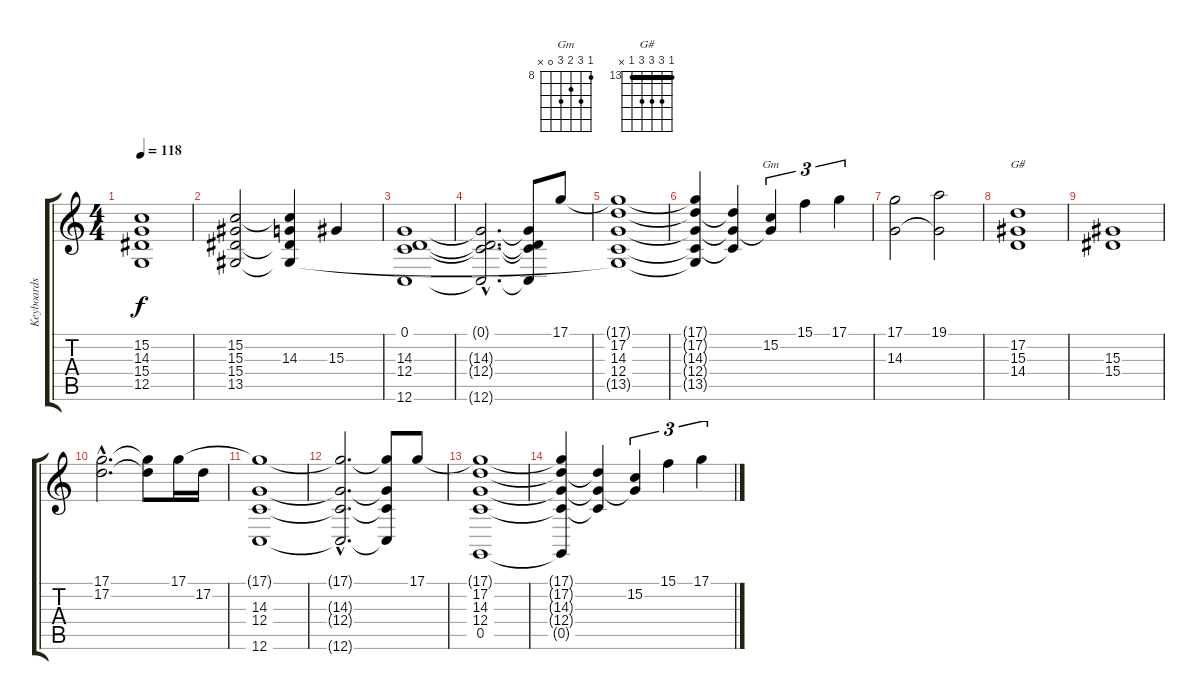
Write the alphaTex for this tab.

\track ("Keyboards II" "Keyboards ") {instrument stringensemble2}
\staff {score tabs}
\tuning (D4 A3 F3 C3 G2 C2) {hide}
\chord ("Gm" 8 10 9 10 0 x) {firstfret 8}
\chord ("G#" 13 15 15 15 13 x) {firstfret 13 barre 13}
\ts (4 4)
\tempo 118
\clef g2
\ks c
(15.2 14.3 15.4 12.5).1{dy f} |
(15.2 15.3 15.4 13.5).2 (15.2{t} 14.3 15.4{t} 13.5{t}).4 15.3.4 |
(0.1 14.3 12.4 12.6).1 |
(0.1{hac t} 14.3{hac t} 12.4{hac t} 12.6{hac t}).2{d} (0.1{t} 14.3{t} 12.4{t} 12.6{t}).8 17.1.8 |
(17.1{t} 17.2 14.3 12.4 13.5{t}).1 |
(17.1{t} 17.2{t} 14.3{t} 12.4{t} 13.5{t}).4 (17.2{t} 14.3{t} 12.4{t}).4 (15.2 14.3{t}).4{tu (3 2) ch "Gm"} 15.1.4{tu (3 2)} 17.1.4{tu (3 2)} |
(17.1 14.3).2 (19.1 14.3{t}).2 |
(17.2 15.3 14.4).1{ch "G#"} |
(15.3 15.4).1 |
(17.1{hac} 17.2{hac}).2{d} (17.1{t} 17.2{t}).8 17.1.16 17.2.16 |
(17.1{t} 14.3 12.4 12.6).1 |
(17.1{hac t} 14.3{hac t} 12.4{hac t} 12.6{hac t}).2{d} (17.1{t} 14.3{t} 12.4{t} 12.6{t}).8 17.1.8 |
(17.1{t} 17.2 14.3 12.4 0.5).1 |
(17.1{t} 17.2{t} 14.3{t} 12.4{t} 0.5{t}).4 (17.2{t} 14.3{t} 12.4{t}).4 (15.2 14.3{t}).4{tu (3 2)} 15.1.4{tu (3 2)} 17.1.4{tu (3 2)}
